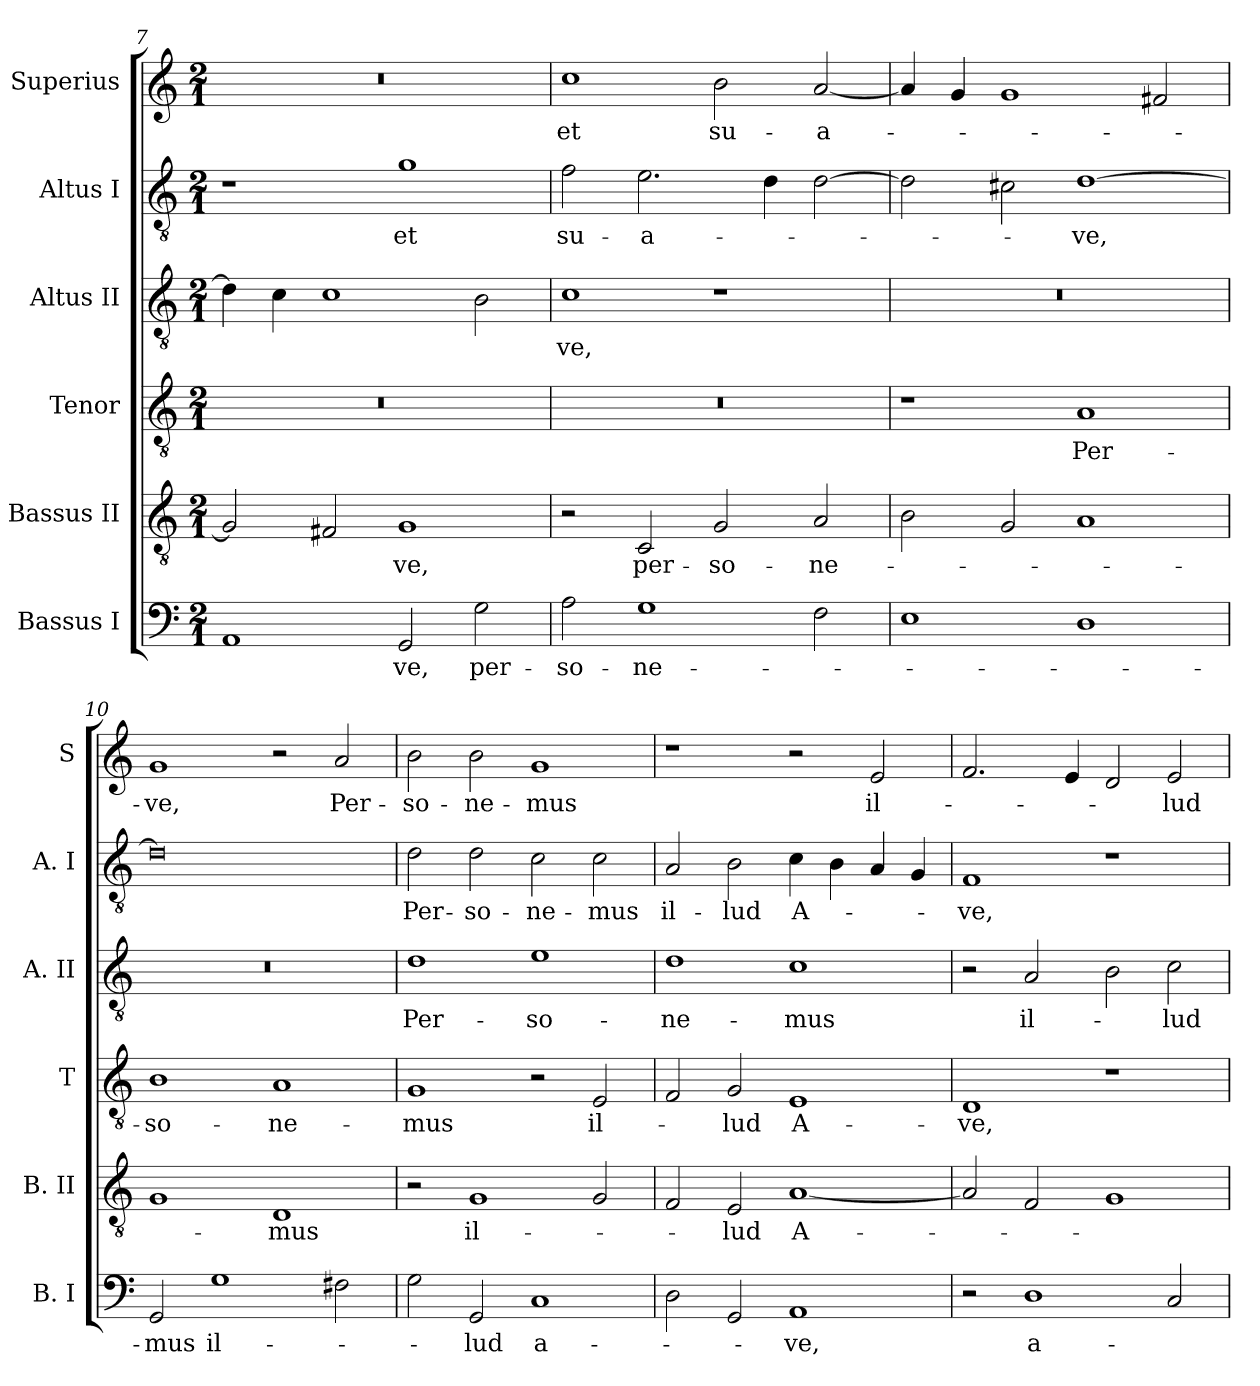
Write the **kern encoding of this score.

**kern	**text	**kern	**text	**kern	**text	**kern	**text	**kern	**text	**kern	**text
*part6	*part6	*part5	*part5	*part4	*part4	*part3	*part3	*part2	*part2	*part1	*part1
*staff6	*staff6	*staff5	*staff5	*staff4	*staff4	*staff3	*staff3	*staff2	*staff2	*staff1	*staff1
*I"Bassus I	*	*I"Bassus II	*	*I"Tenor	*	*I"Altus II	*	*I"Altus I	*	*I"Superius	*
*I'B. I	*	*I'B. II	*	*I'T	*	*I'A. II	*	*I'A. I	*	*I'S	*
*clefF4	*	*clefGv2	*	*clefGv2	*	*clefGv2	*	*clefGv2	*	*clefG2	*
*k[]	*	*k[]	*	*k[]	*	*k[]	*	*k[]	*	*k[]	*
*C:	*	*C:	*	*C:	*	*C:	*	*C:	*	*C:	*
*M2/1	*	*M2/1	*	*M2/1	*	*M2/1	*	*M2/1	*	*M2/1	*
=7	=7	=7	=7	=7	=7	=7	=7	=7	=7	=7	=7
1AA	.	2G]	.	0r	.	4d]	.	1r	.	0r	.
.	.	.	.	.	.	4c	.	.	.	.	.
.	.	2F#X	.	.	.	1c	.	.	.	.	.
2GG	-ve,	1G	-ve,	.	.	.	.	1g	et	.	.
2G	per-	.	.	.	.	2B	.	.	.	.	.
=8	=8	=8	=8	=8	=8	=8	=8	=8	=8	=8	=8
2A	-so-	2r	.	0r	.	1c	-ve,	2f	su-	1cc	et
1G	-ne-	2C	per-	.	.	.	.	2.e	-a-	.	.
.	.	2G	-so-	.	.	1r	.	.	.	2b	su-
.	.	.	.	.	.	.	.	4d	.	.	.
2F	.	2A	-ne-	.	.	.	.	[2d	.	[2a	-a-
=9	=9	=9	=9	=9	=9	=9	=9	=9	=9	=9	=9
1E	.	2B	.	1r	.	0r	.	2d]	.	4a]	.
.	.	.	.	.	.	.	.	.	.	4g	.
.	.	2G	.	.	.	.	.	2c#X	.	1g	.
1D	.	1A	.	1A	Per-	.	.	[1d	-ve,	.	.
.	.	.	.	.	.	.	.	.	.	2f#X	.
=10	=10	=10	=10	=10	=10	=10	=10	=10	=10	=10	=10
2GG	-mus	1G	.	1B	-so-	0r	.	0d]	.	1g	-ve,
1G	il-	.	.	.	.	.	.	.	.	.	.
.	.	1D	-mus	1A	-ne-	.	.	.	.	2r	.
2F#X	.	.	.	.	.	.	.	.	.	2a	Per-
=11	=11	=11	=11	=11	=11	=11	=11	=11	=11	=11	=11
2G	.	2r	.	1G	-mus	1d	Per-	2d	Per-	2b	-so-
2GG	-lud	1G	il-	.	.	.	.	2d	-so-	2b	-ne-
1C	a-	.	.	2r	.	1e	-so-	2c	-ne-	1g	-mus
.	.	2G	.	2E	il-	.	.	2c	-mus	.	.
=12	=12	=12	=12	=12	=12	=12	=12	=12	=12	=12	=12
2D	.	2F	.	2F	.	1d	-ne-	2A	il-	1r	.
2GG	.	2E	-lud	2G	-lud	.	.	2B	-lud	.	.
1AA	-ve,	[1A	A-	1E	A-	1c	-mus	4c	A-	2r	.
.	.	.	.	.	.	.	.	4B	.	.	.
.	.	.	.	.	.	.	.	4A	.	2e	il-
.	.	.	.	.	.	.	.	4G	.	.	.
=13	=13	=13	=13	=13	=13	=13	=13	=13	=13	=13	=13
2r	.	2A]	.	1D	-ve,	2r	.	1F	-ve,	2.f	.
1D	a-	2F	.	.	.	2A	il-	.	.	.	.
.	.	.	.	.	.	.	.	.	.	4e	.
.	.	1G	.	1r	.	2B	.	1r	.	2d	.
2C	.	.	.	.	.	2c	-lud	.	.	2e	-lud
=	=	=	=	=	=	=	=	=	=	=	=
*-	*-	*-	*-	*-	*-	*-	*-	*-	*-	*-	*-
